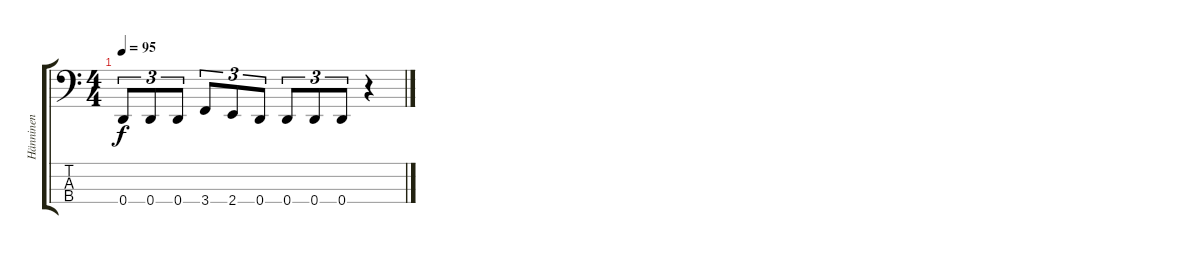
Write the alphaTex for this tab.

\track ("Hänninen" "Hänninen") {instrument electricbassfinger}
\staff {score tabs}
\tuning (F2 C2 G1 D1) {hide}
\ts (4 4)
\tempo 95
\clef f4
\ks c
0.4.8{tu (3 2) dy f} 0.4.8{tu (3 2)} 0.4.8{tu (3 2)} 3.4.8{tu (3 2)} 2.4.8{tu (3 2)} 0.4.8{tu (3 2)} 0.4.8{tu (3 2)} 0.4.8{tu (3 2)} 0.4.8{tu (3 2)} r.4
